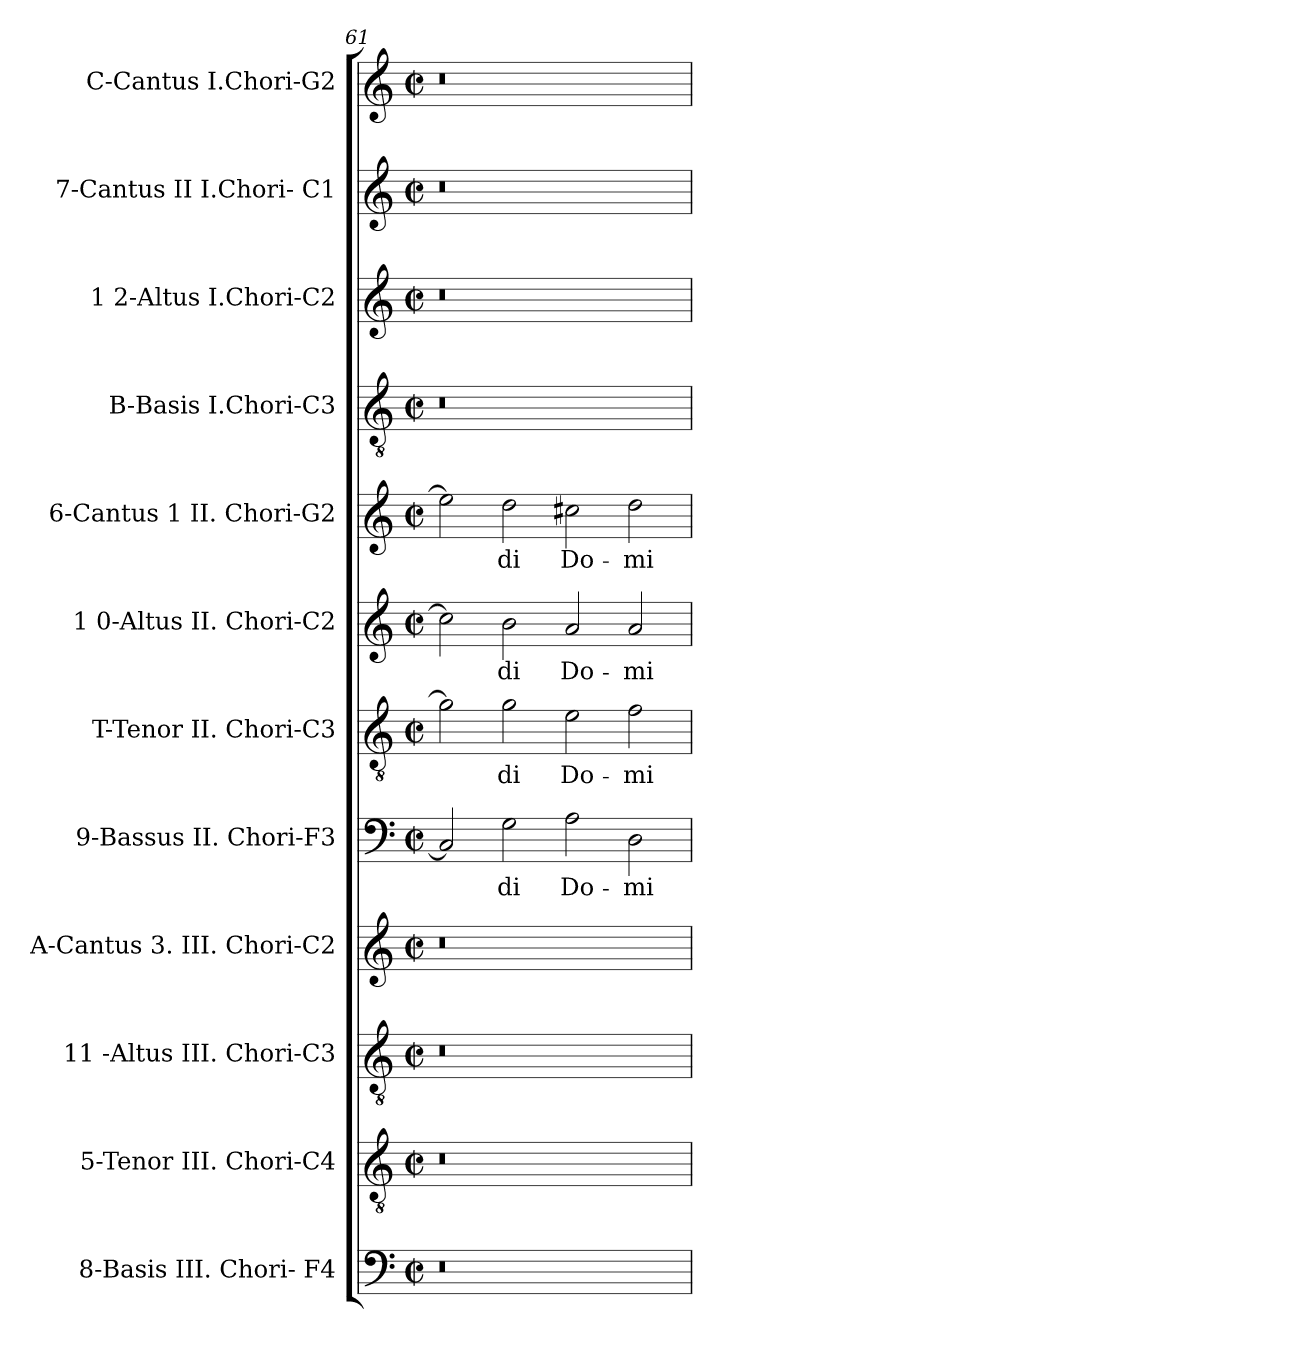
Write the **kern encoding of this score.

**kern	**kern	**kern	**kern	**kern	**text	**kern	**text	**kern	**text	**kern	**text	**kern	**kern	**kern	**kern
*part12	*part11	*part10	*part9	*part8	*part8	*part7	*part7	*part6	*part6	*part5	*part5	*part4	*part3	*part2	*part1
*staff12	*staff11	*staff10	*staff9	*staff8	*staff8	*staff7	*staff7	*staff6	*staff6	*staff5	*staff5	*staff4	*staff3	*staff2	*staff1
*I"8-Basis  III. Chori- F4	*I"5-Tenor  III. Chori-C4	*I"11 -Altus  III. Chori-C3	*I"A-Cantus 3.  III. Chori-C2	*I"9-Bassus  II. Chori-F3	*	*I"T-Tenor  II. Chori-C3	*	*I"1 0-Altus  II. Chori-C2	*	*I"6-Cantus 1  II. Chori-G2	*	*I"B-Basis  I.Chori-C3	*I"1 2-Altus  I.Chori-C2	*I"7-Cantus II  I.Chori- C1	*I"C-Cantus  I.Chori-G2
*	*	*	*I'A	*	*	*I'T	*	*	*	*	*	*I'B	*	*	*I'C
*clefF4	*clefGv2	*clefGv2	*clefG2	*clefF4	*	*clefGv2	*	*clefG2	*	*clefG2	*	*clefGv2	*clefG2	*clefG2	*clefG2
*k[]	*k[]	*k[]	*k[]	*k[]	*	*k[]	*	*k[]	*	*k[]	*	*k[]	*k[]	*k[]	*k[]
*C:	*C:	*C:	*C:	*C:	*	*C:	*	*C:	*	*C:	*	*C:	*C:	*C:	*C:
*M2/2	*M2/2	*M2/2	*M2/2	*M2/2	*	*M2/2	*	*M2/2	*	*M2/2	*	*M2/2	*M2/2	*M2/2	*M2/2
*met(c|)	*met(c|)	*met(c|)	*met(c|)	*met(c|)	*	*met(c|)	*	*met(c|)	*	*met(c|)	*	*met(c|)	*met(c|)	*met(c|)	*met(c|)
=61	=61	=61	=61	=61	=61	=61	=61	=61	=61	=61	=61	=61	=61	=61	=61
!	!	!	!	!	!LO:LY:b:cj	!	!LO:LY:b:cj	!	!LO:LY:b:cj	!	!LO:LY:b:cj	!	!	!	!
0r	0r	0r	0r	2C/]	--	2g\]	--	2cc\]	--	2ee\]	--	0r	0r	0r	0r
!	!	!	!	!	!LO:LY:b:cj	!	!LO:LY:b:cj	!	!LO:LY:b:cj	!	!LO:LY:b:cj	!	!	!	!
.	.	.	.	2G\	-di	2g\	-di	2b\	-di	2dd\	-di	.	.	.	.
!	!	!	!	!	!LO:LY:b:cj	!	!LO:LY:b:cj	!	!LO:LY:b:cj	!	!LO:LY:b:cj	!	!	!	!
.	.	.	.	2A\	Do-	2e\	Do-	2a/	Do-	2cc#X\	Do-	.	.	.	.
!	!	!	!	!	!LO:LY:b:cj	!	!LO:LY:b:cj	!	!LO:LY:b:cj	!	!LO:LY:b:cj	!	!	!	!
.	.	.	.	2D\	-mi-	2f\	-mi-	2a/	-mi-	2dd\	-mi-	.	.	.	.
=	=	=	=	=	=	=	=	=	=	=	=	=	=	=	=
*-	*-	*-	*-	*-	*-	*-	*-	*-	*-	*-	*-	*-	*-	*-	*-
